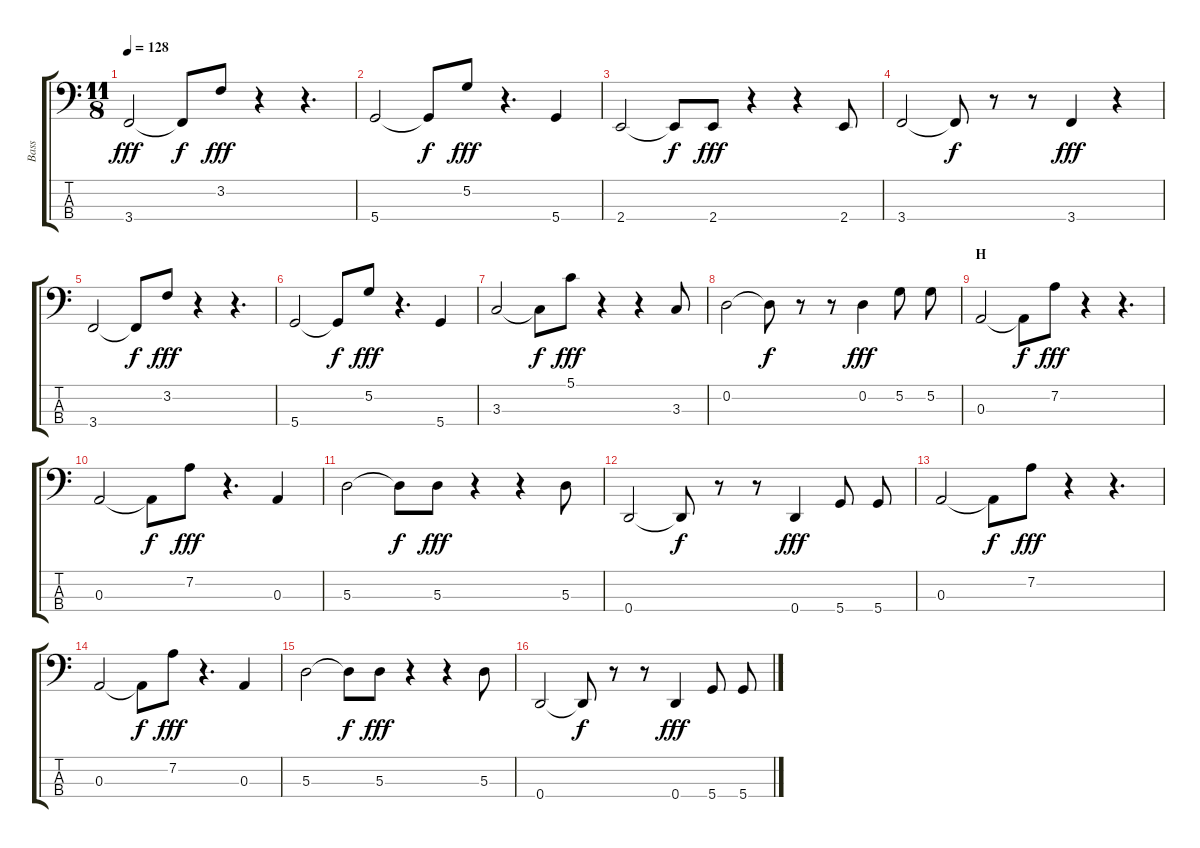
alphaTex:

\track ("Bass" "Bass") {instrument electricbassfinger}
\staff {score tabs}
\tuning (G2 D2 A1 D1) {hide}
\ts (11 8)
\tempo 128
\clef f4
\ks c
3.4.2{dy fff} 3.4{t}.8{dy f} 3.2.8{dy fff} r.4 r.4{d} |
5.4.2 5.4{t}.8{dy f} 5.2.8{dy fff} r.4{d} 5.4.4 |
2.4.2 2.4{t}.8{dy f} 2.4.8{dy fff} r.4 r.4 2.4.8 |
3.4.2 3.4{t}.8{dy f} r.8 r.8 3.4.4{dy fff} r.4 |
3.4.2 3.4{t}.8{dy f} 3.2.8{dy fff} r.4 r.4{d} |
5.4.2 5.4{t}.8{dy f} 5.2.8{dy fff} r.4{d} 5.4.4 |
3.3.2 3.3{t}.8{dy f} 5.1.8{dy fff} r.4 r.4 3.3.8 |
0.2.2 0.2{t}.8{dy f} r.8 r.8 0.2.4{dy fff} 5.2.8 5.2.8 |
\section ("" "H")
0.3.2 0.3{t}.8{dy f} 7.2.8{dy fff} r.4 r.4{d} |
0.3.2 0.3{t}.8{dy f} 7.2.8{dy fff} r.4{d} 0.3.4 |
5.3.2 5.3{t}.8{dy f} 5.3.8{dy fff} r.4 r.4 5.3.8 |
0.4.2 0.4{t}.8{dy f} r.8 r.8 0.4.4{dy fff} 5.4.8 5.4.8 |
0.3.2 0.3{t}.8{dy f} 7.2.8{dy fff} r.4 r.4{d} |
0.3.2 0.3{t}.8{dy f} 7.2.8{dy fff} r.4{d} 0.3.4 |
5.3.2 5.3{t}.8{dy f} 5.3.8{dy fff} r.4 r.4 5.3.8 |
0.4.2 0.4{t}.8{dy f} r.8 r.8 0.4.4{dy fff} 5.4.8 5.4.8
